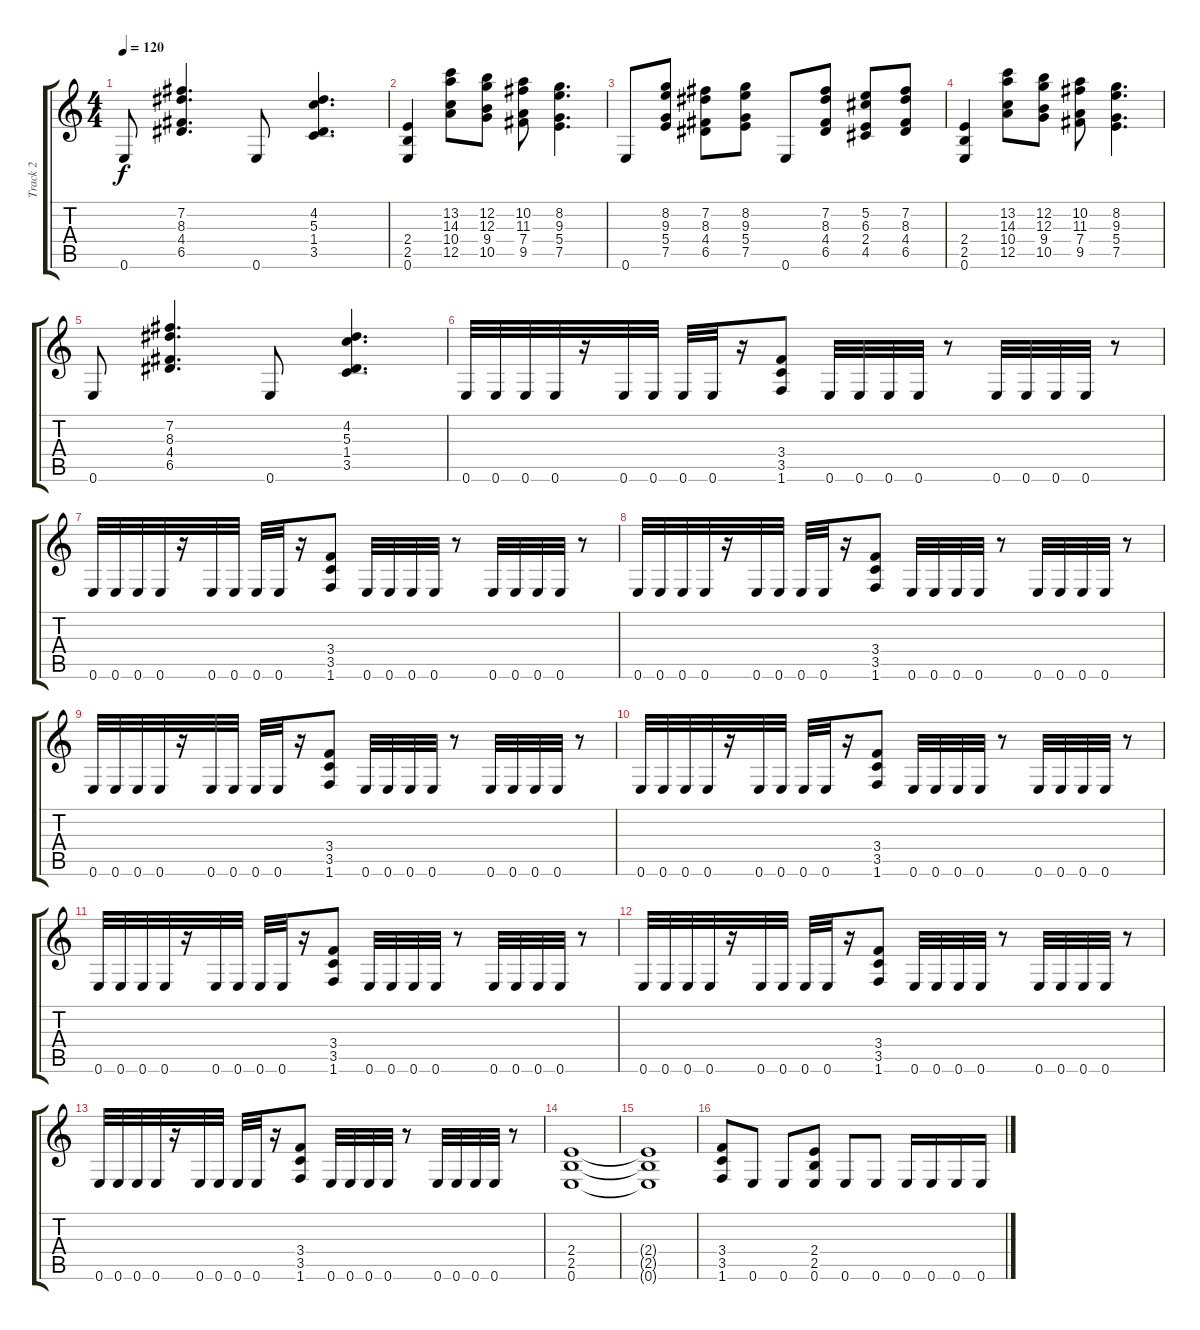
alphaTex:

\track ("Track 2" "Track 2") {instrument distortionguitar}
\staff {score tabs}
\tuning (E4 B3 G3 D3 A2 E2) {hide}
\ts (4 4)
\tempo 120
\clef g2
\ks c
0.6.8{dy f} (7.2 8.3 4.4 6.5).4{d} 0.6.8 (4.2 5.3 1.4 3.5).4{d} |
(2.4 2.5 0.6).4 (13.2 14.3 10.4 12.5).8 (12.2 12.3 9.4 10.5).8 (10.2 11.3 7.4 9.5).8 (8.2 9.3 5.4 7.5).4{d} |
0.6.8 (8.2 9.3 5.4 7.5).8 (7.2 8.3 4.4 6.5).8 (8.2 9.3 5.4 7.5).8 0.6.8 (7.2 8.3 4.4 6.5).8 (5.2 6.3 2.4 4.5).8 (7.2 8.3 4.4 6.5).8 |
(2.4 2.5 0.6).4 (13.2 14.3 10.4 12.5).8 (12.2 12.3 9.4 10.5).8 (10.2 11.3 7.4 9.5).8 (8.2 9.3 5.4 7.5).4{d} |
0.6.8 (7.2 8.3 4.4 6.5).4{d} 0.6.8 (4.2 5.3 1.4 3.5).4{d} |
0.6.32 0.6.32 0.6.32 0.6.32 r.16 0.6.32 0.6.32 0.6.32 0.6.32 r.16 (3.4 3.5 1.6).8 0.6.32 0.6.32 0.6.32 0.6.32 r.8 0.6.32 0.6.32 0.6.32 0.6.32 r.8 |
0.6.32 0.6.32 0.6.32 0.6.32 r.16 0.6.32 0.6.32 0.6.32 0.6.32 r.16 (3.4 3.5 1.6).8 0.6.32 0.6.32 0.6.32 0.6.32 r.8 0.6.32 0.6.32 0.6.32 0.6.32 r.8 |
0.6.32 0.6.32 0.6.32 0.6.32 r.16 0.6.32 0.6.32 0.6.32 0.6.32 r.16 (3.4 3.5 1.6).8 0.6.32 0.6.32 0.6.32 0.6.32 r.8 0.6.32 0.6.32 0.6.32 0.6.32 r.8 |
0.6.32 0.6.32 0.6.32 0.6.32 r.16 0.6.32 0.6.32 0.6.32 0.6.32 r.16 (3.4 3.5 1.6).8 0.6.32 0.6.32 0.6.32 0.6.32 r.8 0.6.32 0.6.32 0.6.32 0.6.32 r.8 |
0.6.32 0.6.32 0.6.32 0.6.32 r.16 0.6.32 0.6.32 0.6.32 0.6.32 r.16 (3.4 3.5 1.6).8 0.6.32 0.6.32 0.6.32 0.6.32 r.8 0.6.32 0.6.32 0.6.32 0.6.32 r.8 |
0.6.32 0.6.32 0.6.32 0.6.32 r.16 0.6.32 0.6.32 0.6.32 0.6.32 r.16 (3.4 3.5 1.6).8 0.6.32 0.6.32 0.6.32 0.6.32 r.8 0.6.32 0.6.32 0.6.32 0.6.32 r.8 |
0.6.32 0.6.32 0.6.32 0.6.32 r.16 0.6.32 0.6.32 0.6.32 0.6.32 r.16 (3.4 3.5 1.6).8 0.6.32 0.6.32 0.6.32 0.6.32 r.8 0.6.32 0.6.32 0.6.32 0.6.32 r.8 |
0.6.32 0.6.32 0.6.32 0.6.32 r.16 0.6.32 0.6.32 0.6.32 0.6.32 r.16 (3.4 3.5 1.6).8 0.6.32 0.6.32 0.6.32 0.6.32 r.8 0.6.32 0.6.32 0.6.32 0.6.32 r.8 |
(2.4 2.5 0.6).1 |
(2.4{t} 2.5{t} 0.6{t}).1 |
(3.4 3.5 1.6).8 0.6.8 0.6.8 (2.4 2.5 0.6).8 0.6.8 0.6.8 0.6.16 0.6.16 0.6.16 0.6.16
